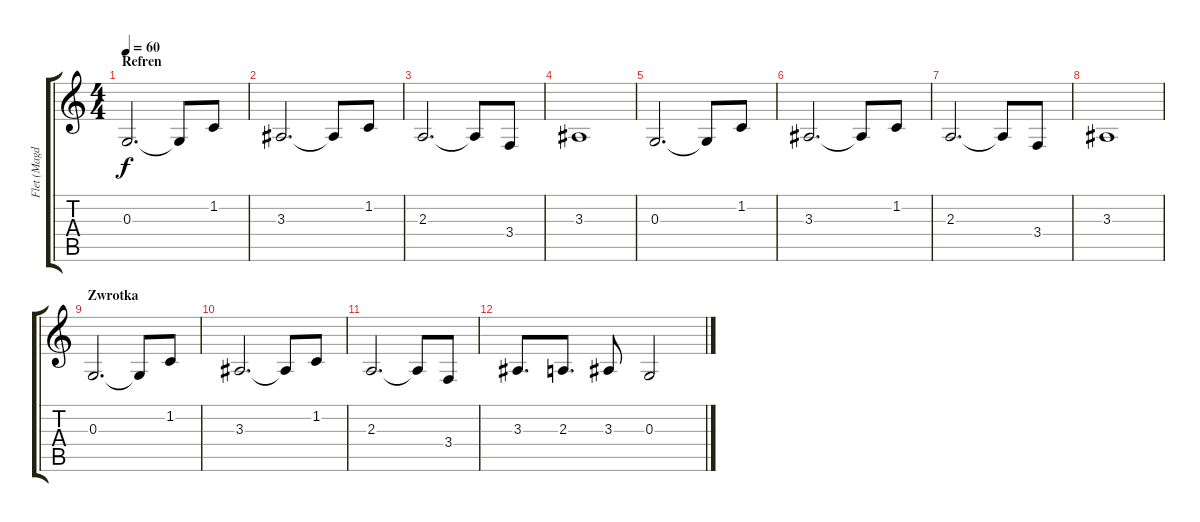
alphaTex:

\track ("Flet (Magda)" "Flet (Magd") {instrument flute}
\staff {score tabs}
\tuning (E4 B3 G3 D3 A2 E2) {hide}
\ts (4 4)
\section ("" "Refren")
\tempo 60
\clef g2
\ks c
0.3.2{d dy f} 0.3{t}.8 1.2.8 |
3.3.2{d} 3.3{t}.8 1.2.8 |
2.3.2{d} 2.3{t}.8 3.4.8 |
3.3.1 |
0.3.2{d} 0.3{t}.8 1.2.8 |
3.3.2{d} 3.3{t}.8 1.2.8 |
2.3.2{d} 2.3{t}.8 3.4.8 |
3.3.1 |
\section ("" "Zwrotka")
0.3.2{d} 0.3{t}.8 1.2.8 |
3.3.2{d} 3.3{t}.8 1.2.8 |
2.3.2{d} 2.3{t}.8 3.4.8 |
3.3.8{d} 2.3.8{d} 3.3.8 0.3.2
